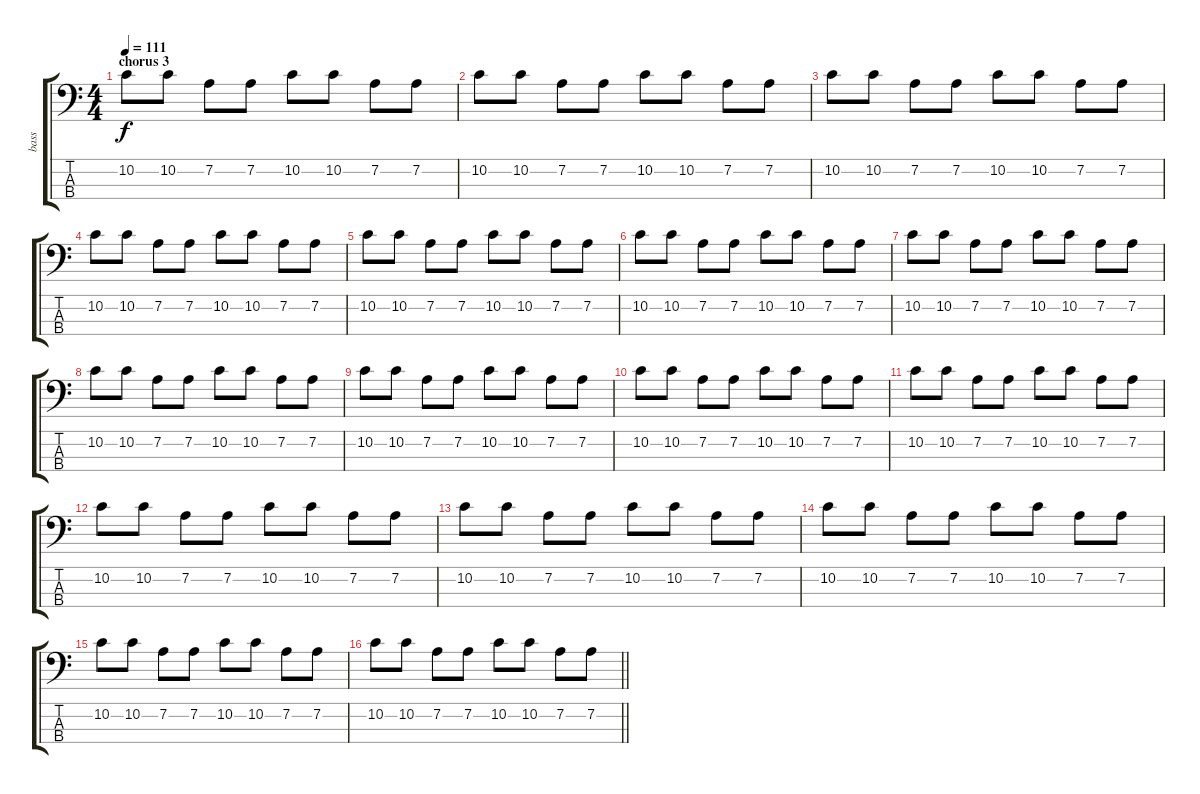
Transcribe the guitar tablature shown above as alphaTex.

\track ("bass " "bass ") {instrument electricguitarjazz}
\staff {score tabs}
\tuning (G2 D2 A1 E1) {hide}
\ts (4 4)
\section ("" "chorus 3")
\tempo 111
\clef f4
\ks c
10.2.8{dy f} 10.2.8 7.2.8 7.2.8 10.2.8 10.2.8 7.2.8 7.2.8 |
10.2.8 10.2.8 7.2.8 7.2.8 10.2.8 10.2.8 7.2.8 7.2.8 |
10.2.8 10.2.8 7.2.8 7.2.8 10.2.8 10.2.8 7.2.8 7.2.8 |
10.2.8 10.2.8 7.2.8 7.2.8 10.2.8 10.2.8 7.2.8 7.2.8 |
10.2.8 10.2.8 7.2.8 7.2.8 10.2.8 10.2.8 7.2.8 7.2.8 |
10.2.8 10.2.8 7.2.8 7.2.8 10.2.8 10.2.8 7.2.8 7.2.8 |
10.2.8 10.2.8 7.2.8 7.2.8 10.2.8 10.2.8 7.2.8 7.2.8 |
10.2.8 10.2.8 7.2.8 7.2.8 10.2.8 10.2.8 7.2.8 7.2.8 |
10.2.8 10.2.8 7.2.8 7.2.8 10.2.8 10.2.8 7.2.8 7.2.8 |
10.2.8 10.2.8 7.2.8 7.2.8 10.2.8 10.2.8 7.2.8 7.2.8 |
10.2.8 10.2.8 7.2.8 7.2.8 10.2.8 10.2.8 7.2.8 7.2.8 |
10.2.8 10.2.8 7.2.8 7.2.8 10.2.8 10.2.8 7.2.8 7.2.8 |
10.2.8 10.2.8 7.2.8 7.2.8 10.2.8 10.2.8 7.2.8 7.2.8 |
10.2.8 10.2.8 7.2.8 7.2.8 10.2.8 10.2.8 7.2.8 7.2.8 |
10.2.8 10.2.8 7.2.8 7.2.8 10.2.8 10.2.8 7.2.8 7.2.8 |
\barLineRight lightlight
10.2.8 10.2.8 7.2.8 7.2.8 10.2.8 10.2.8 7.2.8 7.2.8
